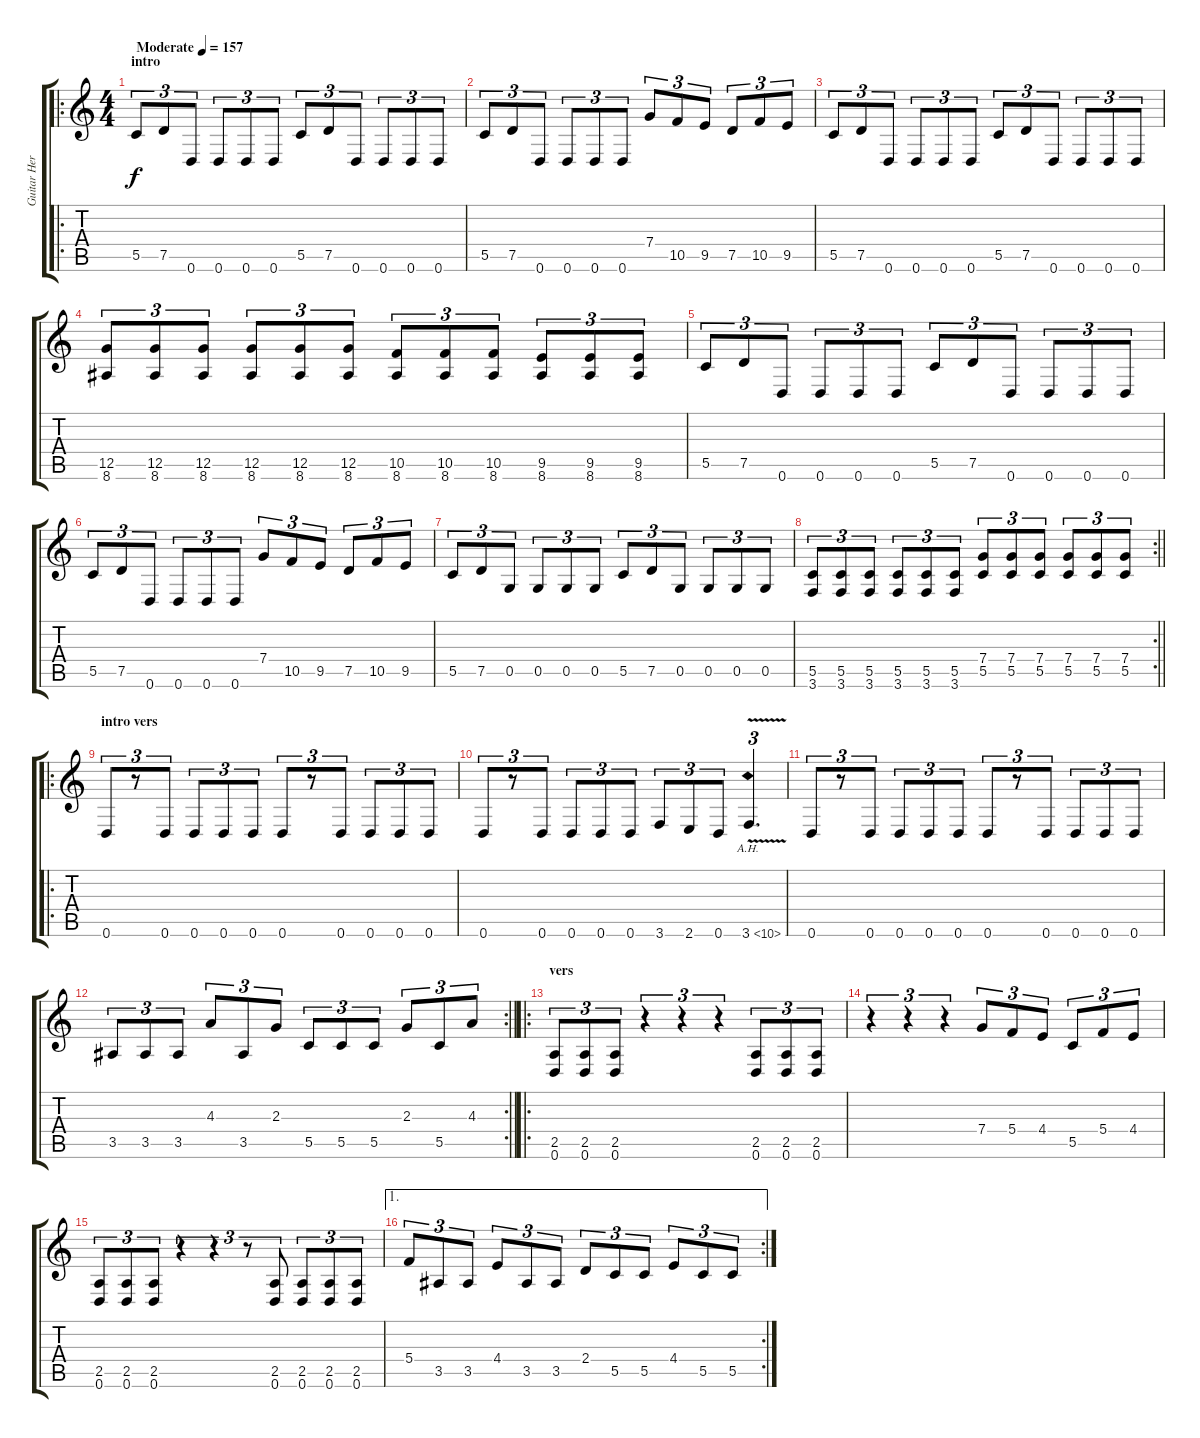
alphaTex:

\track ("Guitar Hero X" "Guitar Her") {instrument distortionguitar}
\staff {score tabs}
\tuning (D4 A3 F3 C3 G2 D2) {hide}
\ro
\ts (4 4)
\section ("" "intro")
\tempo (157 "Moderate")
\tempo 160
\tempo (157 "Moderate")
\clef g2
\ks c
5.5.8{tu (3 2) dy f instrument distortionguitar} 7.5.8{tu (3 2)} 0.6.8{tu (3 2)} 0.6.8{tu (3 2)} 0.6.8{tu (3 2)} 0.6.8{tu (3 2)} 5.5.8{tu (3 2)} 7.5.8{tu (3 2)} 0.6.8{tu (3 2)} 0.6.8{tu (3 2)} 0.6.8{tu (3 2)} 0.6.8{tu (3 2)} |
5.5.8{tu (3 2)} 7.5.8{tu (3 2)} 0.6.8{tu (3 2)} 0.6.8{tu (3 2)} 0.6.8{tu (3 2)} 0.6.8{tu (3 2)} 7.4.8{tu (3 2)} 10.5.8{tu (3 2)} 9.5.8{tu (3 2)} 7.5.8{tu (3 2)} 10.5.8{tu (3 2)} 9.5.8{tu (3 2)} |
5.5.8{tu (3 2)} 7.5.8{tu (3 2)} 0.6.8{tu (3 2)} 0.6.8{tu (3 2)} 0.6.8{tu (3 2)} 0.6.8{tu (3 2)} 5.5.8{tu (3 2)} 7.5.8{tu (3 2)} 0.6.8{tu (3 2)} 0.6.8{tu (3 2)} 0.6.8{tu (3 2)} 0.6.8{tu (3 2)} |
(12.5 8.6).8{tu (3 2)} (12.5 8.6).8{tu (3 2)} (12.5 8.6).8{tu (3 2)} (12.5 8.6).8{tu (3 2)} (12.5 8.6).8{tu (3 2)} (12.5 8.6).8{tu (3 2)} (10.5 8.6).8{tu (3 2)} (10.5 8.6).8{tu (3 2)} (10.5 8.6).8{tu (3 2)} (9.5 8.6).8{tu (3 2)} (9.5 8.6).8{tu (3 2)} (9.5 8.6).8{tu (3 2)} |
5.5.8{tu (3 2)} 7.5.8{tu (3 2)} 0.6.8{tu (3 2)} 0.6.8{tu (3 2)} 0.6.8{tu (3 2)} 0.6.8{tu (3 2)} 5.5.8{tu (3 2)} 7.5.8{tu (3 2)} 0.6.8{tu (3 2)} 0.6.8{tu (3 2)} 0.6.8{tu (3 2)} 0.6.8{tu (3 2)} |
5.5.8{tu (3 2)} 7.5.8{tu (3 2)} 0.6.8{tu (3 2)} 0.6.8{tu (3 2)} 0.6.8{tu (3 2)} 0.6.8{tu (3 2)} 7.4.8{tu (3 2)} 10.5.8{tu (3 2)} 9.5.8{tu (3 2)} 7.5.8{tu (3 2)} 10.5.8{tu (3 2)} 9.5.8{tu (3 2)} |
5.5.8{tu (3 2)} 7.5.8{tu (3 2)} 0.5.8{tu (3 2)} 0.5.8{tu (3 2)} 0.5.8{tu (3 2)} 0.5.8{tu (3 2)} 5.5.8{tu (3 2)} 7.5.8{tu (3 2)} 0.5.8{tu (3 2)} 0.5.8{tu (3 2)} 0.5.8{tu (3 2)} 0.5.8{tu (3 2)} |
\rc 2
\barLineRight lightlight
(5.5 3.6).8{tu (3 2)} (5.5 3.6).8{tu (3 2)} (5.5 3.6).8{tu (3 2)} (5.5 3.6).8{tu (3 2)} (5.5 3.6).8{tu (3 2)} (5.5 3.6).8{tu (3 2)} (7.4 5.5).8{tu (3 2)} (7.4 5.5).8{tu (3 2)} (7.4 5.5).8{tu (3 2)} (7.4 5.5).8{tu (3 2)} (7.4 5.5).8{tu (3 2)} (7.4 5.5).8{tu (3 2)} |
\ro
\section ("" "intro vers")
0.6.8{tu (3 2)} r.8{tu (3 2)} 0.6.8{tu (3 2)} 0.6.8{tu (3 2)} 0.6.8{tu (3 2)} 0.6.8{tu (3 2)} 0.6.8{tu (3 2)} r.8{tu (3 2)} 0.6.8{tu (3 2)} 0.6.8{tu (3 2)} 0.6.8{tu (3 2)} 0.6.8{tu (3 2)} |
0.6.8{tu (3 2)} r.8{tu (3 2)} 0.6.8{tu (3 2)} 0.6.8{tu (3 2)} 0.6.8{tu (3 2)} 0.6.8{tu (3 2)} 3.6.8{tu (3 2)} 2.6.8{tu (3 2)} 0.6.8{tu (3 2)} 3.6{ah 7 v}.4{d tu (3 2)} |
0.6.8{tu (3 2)} r.8{tu (3 2)} 0.6.8{tu (3 2)} 0.6.8{tu (3 2)} 0.6.8{tu (3 2)} 0.6.8{tu (3 2)} 0.6.8{tu (3 2)} r.8{tu (3 2)} 0.6.8{tu (3 2)} 0.6.8{tu (3 2)} 0.6.8{tu (3 2)} 0.6.8{tu (3 2)} |
\rc 2
\barLineRight lightlight
3.5.8{tu (3 2)} 3.5.8{tu (3 2)} 3.5.8{tu (3 2)} 4.3.8{tu (3 2)} 3.5.8{tu (3 2)} 2.3.8{tu (3 2)} 5.5.8{tu (3 2)} 5.5.8{tu (3 2)} 5.5.8{tu (3 2)} 2.3.8{tu (3 2)} 5.5.8{tu (3 2)} 4.3.8{tu (3 2)} |
\ro
\section ("" "vers")
(2.5 0.6).8{tu (3 2)} (2.5 0.6).8{tu (3 2)} (2.5 0.6).8{tu (3 2)} r.4{tu (3 2)} r.4{tu (3 2)} r.4{tu (3 2)} (2.5 0.6).8{tu (3 2)} (2.5 0.6).8{tu (3 2)} (2.5 0.6).8{tu (3 2)} |
r.4{tu (3 2)} r.4{tu (3 2)} r.4{tu (3 2)} 7.4.8{tu (3 2)} 5.4.8{tu (3 2)} 4.4.8{tu (3 2)} 5.5.8{tu (3 2)} 5.4.8{tu (3 2)} 4.4.8{tu (3 2)} |
(2.5 0.6).8{tu (3 2)} (2.5 0.6).8{tu (3 2)} (2.5 0.6).8{tu (3 2)} r.4{tu (3 2)} r.4{tu (3 2)} r.8{tu (3 2)} (2.5 0.6).8{tu (3 2)} (2.5 0.6).8{tu (3 2)} (2.5 0.6).8{tu (3 2)} (2.5 0.6).8{tu (3 2)} |
\ae 1
\rc 2
5.4.8{tu (3 2)} 3.5.8{tu (3 2)} 3.5.8{tu (3 2)} 4.4.8{tu (3 2)} 3.5.8{tu (3 2)} 3.5.8{tu (3 2)} 2.4.8{tu (3 2)} 5.5.8{tu (3 2)} 5.5.8{tu (3 2)} 4.4.8{tu (3 2)} 5.5.8{tu (3 2)} 5.5.8{tu (3 2)}
